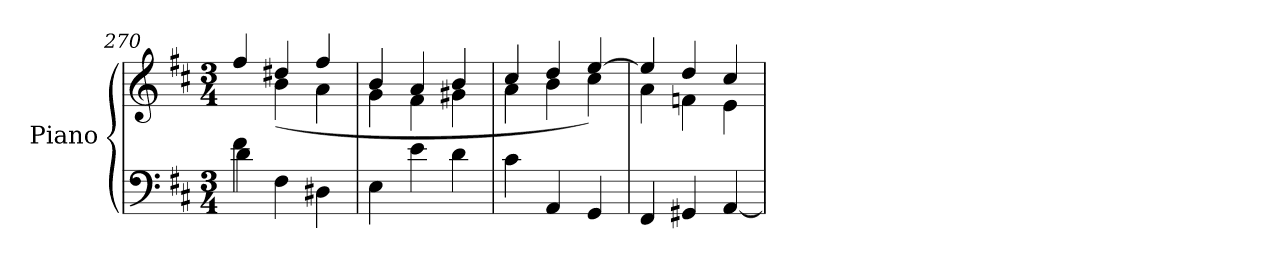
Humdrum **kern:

**kern	**kern
*part1	*part1
*staff2	*staff1
*I"Piano	*
*I'Pno.	*
!!LO:LB:g=z
*clefF4	*clefG2
*k[f#c#]	*k[f#c#]
*M3/4	*M3/4
=270	=270
*^	*^
4f#\	4d\	4ff#/	4ryy
2ryy	4F#\	4dd#X/	(4b\
.	4D#X\	4ff#/	4a\
*v	*v	*	*
=271	=271	=271
4E\	4b/	4g\
4e\	4a/	4f#\
4d\	4b/	4g#X\
=272	=272	=272
4c#\	4cc#/	4a\
4AA/	4dd/	4b\
4GG/	[4ee/	4cc#\)
=273	=273	=273
4FF#/	4ee/]	4a\
4GG#X/	4dd/	4fn\
[4AA/	4cc#/	4e\
*	*v	*v
=	=
*-	*-
